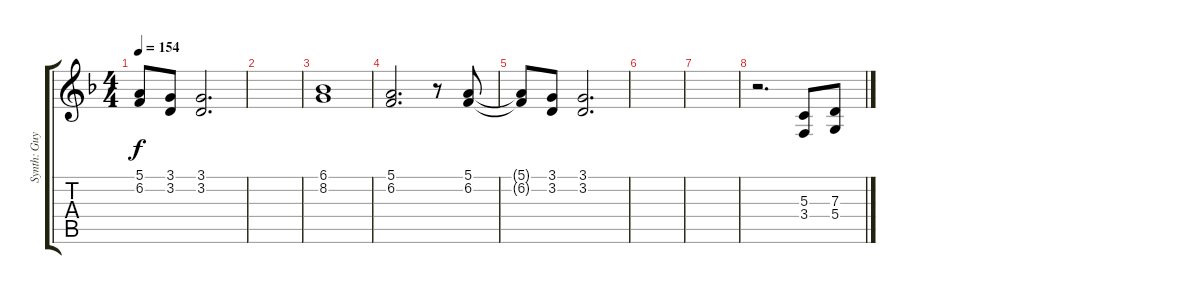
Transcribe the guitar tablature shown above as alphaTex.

\track ("Synth: Guy" "Synth: Guy") {instrument synthstrings1}
\staff {score tabs}
\tuning (E4 B3 G3 D3 A2 E2) {hide}
\ts (4 4)
\tempo 154
\clef g2
\ks f
(5.1{t} 6.2{t}).8{dy f} (3.1 3.2).8 (3.1 3.2).2{d} |
|
(6.1 8.2).1 |
(5.1 6.2).2{d} r.8 (5.1 6.2).8 |
(5.1{t} 6.2{t}).8 (3.1 3.2).8 (3.1 3.2).2{d} |
|
|
r.2{d} (5.3 3.4).8 (7.3 5.4).8
